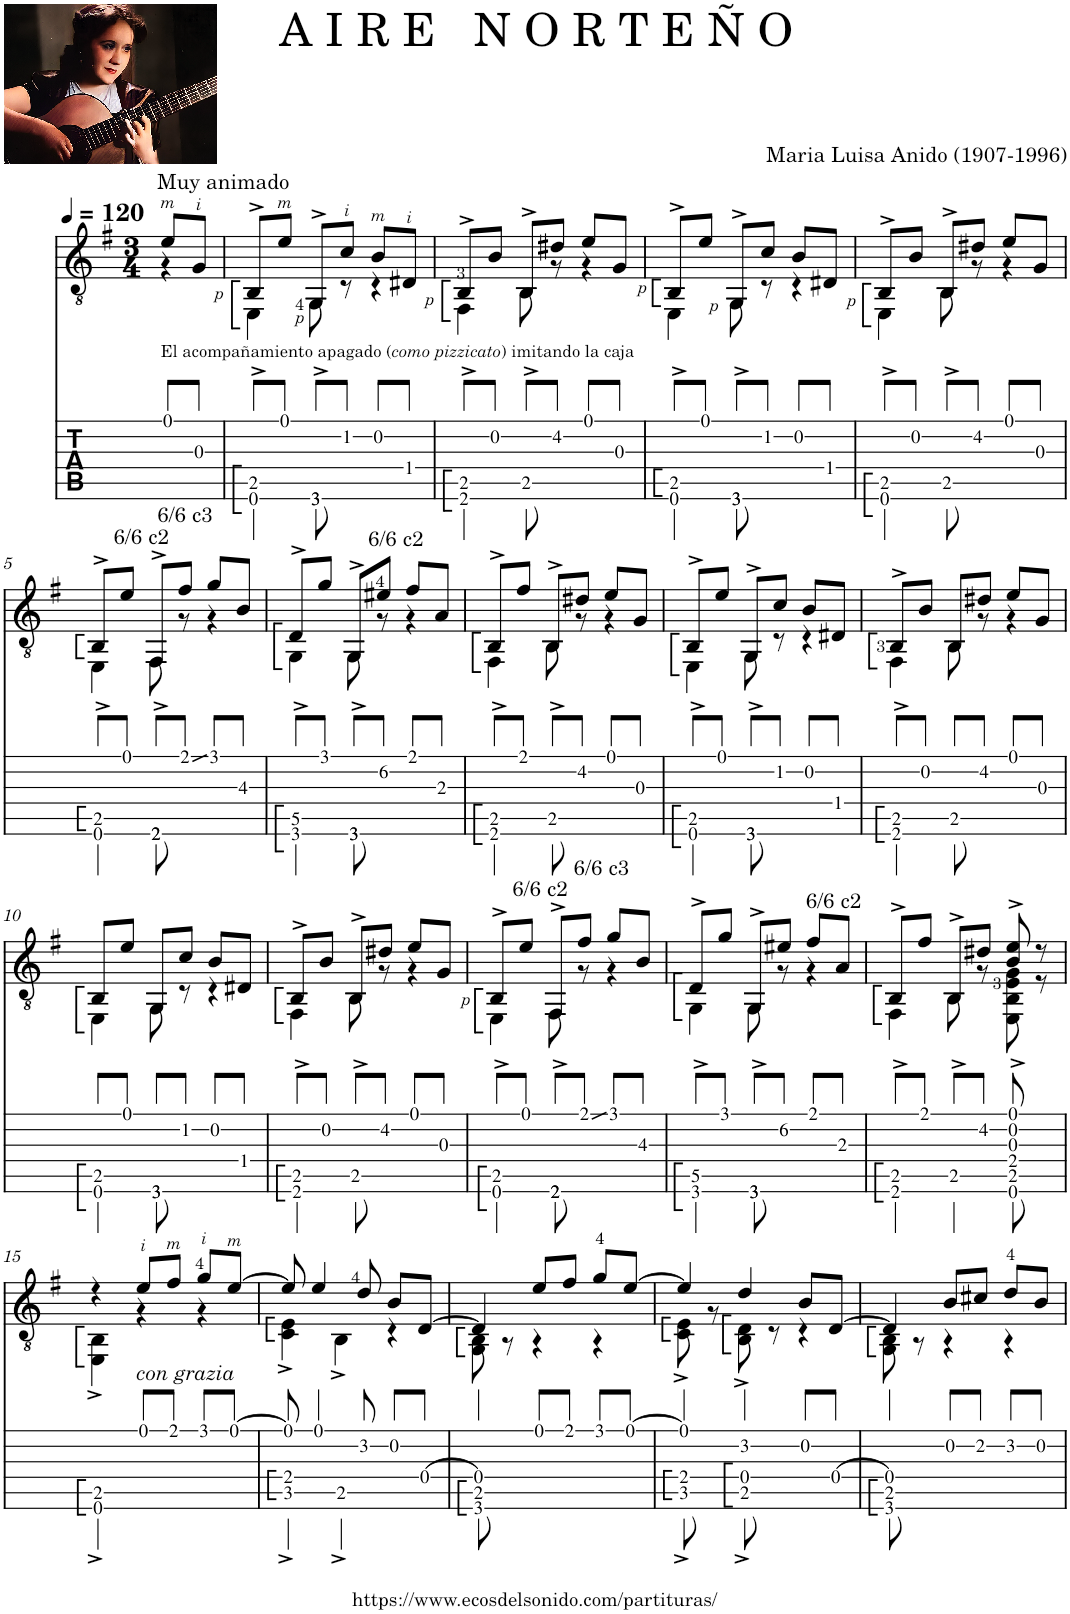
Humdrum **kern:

**kern	**kern
*part2	*part1
*staff2	*staff1
*I"Chitarra classica (Intavolatura)	*I"Classical Guitar
*stria6	*
*	*clefGv2
*k[f#]	*k[f#]
*M3/4	*M3/4
*MM120	*MM120
=	=
*^	*^
!	!	!LO:TX:a:t=Muy animado	!
!LO:TX:a:t=El acompañamiento apagado (	!	!	!
!LO:TX:a:i:t=como pizzicato	!	!	!
!LO:TX:a:t=) imitando la caja	!	!	!
8e/L	4r	8e/L	4r
8G/J	.	8G/J	.
=1	=1	=1	=1
8BB^/L	4EE\	8BB^/L	4EE\
8e/J	.	8e/J	.
8GG^/L	8GG\	8GG^/L	8GG\
8c/J	8r	8c/J	8r
8B/L	4r	8B/L	4r
8D#X/J	.	8D#X/J	.
=2	=2	=2	=2
8BB^/L	4FF#\	8BB^/L	4FF#\
8B/J	.	8B/J	.
8BB^/L	8BB\	8BB^/L	8BB\
8d#X/J	8r	8d#X/J	8r
8e/L	4r	8e/L	4r
8G/J	.	8G/J	.
=3	=3	=3	=3
8BB^/L	4EE\	8BB^/L	4EE\
8e/J	.	8e/J	.
8GG^/L	8GG\	8GG^/L	8GG\
8c/J	8r	8c/J	8r
8B/L	4r	8B/L	4r
8D#X/J	.	8D#X/J	.
=4	=4	=4	=4
8BB^/L	4EE\	8BB^/L	4EE\
8B/J	.	8B/J	.
8BB^/L	8BB\	8BB^/L	8BB\
8d#X/J	8r	8d#X/J	8r
8e/L	4r	8e/L	4r
8G/J	.	8G/J	.
!!LO:LB:g=z	!!
=5	=5	=5	=5
8BB^/L	4EE\	8BB^/L	4EE\
8e/J	.	8e/J	.
!	!	!LO:TX:a:t=6/6 c2	!
8FF#^/L	8FF#\	8FF#^/L	8FF#\
8f#/J	8r	8f#/J	8r
8g/L	4r	8g/L	4r
8B/J	.	8B/J	.
=6	=6	=6	=6
!	!	!LO:TX:a:t=6/6 c3	!
8D^/L	4GG\	8D^/L	4GG\
8g/J	.	8g/J	.
8GG^/L	8GG\	8GG^/L	8GG\
8e#X/J	8r	8e#X/J	8r
!	!	!LO:TX:a:t=6/6 c2	!
8f#/L	4r	8f#/L	4r
8A/J	.	8A/J	.
=7	=7	=7	=7
8BB^/L	4FF#\	8BB^/L	4FF#\
8f#/J	.	8f#/J	.
8BB^/L	8BB\	8BB^/L	8BB\
8d#X/J	8r	8d#X/J	8r
8e/L	4r	8e/L	4r
8G/J	.	8G/J	.
=8	=8	=8	=8
8BB^/L	4EE\	8BB^/L	4EE\
8e/J	.	8e/J	.
8GG^/L	8GG\	8GG^/L	8GG\
8c/J	8r	8c/J	8r
8B/L	4r	8B/L	4r
8D#X/J	.	8D#X/J	.
=9	=9	=9	=9
8BB^/L	4FF#\	8BB^/L	4FF#\
8B/J	.	8B/J	.
8BB/L	8BB\	8BB/L	8BB\
8d#X/J	8r	8d#X/J	8r
8e/L	4r	8e/L	4r
8G/J	.	8G/J	.
!!LO:LB:g=z	!!
=10	=10	=10	=10
8BB/L	4EE\	8BB/L	4EE\
8e/J	.	8e/J	.
8GG/L	8GG\	8GG/L	8GG\
8c/J	8r	8c/J	8r
8B/L	4r	8B/L	4r
8D#X/J	.	8D#X/J	.
=11	=11	=11	=11
8BB^/L	4FF#\	8BB^/L	4FF#\
8B/J	.	8B/J	.
8BB^/L	8BB\	8BB^/L	8BB\
8d#X/J	8r	8d#X/J	8r
8e/L	4r	8e/L	4r
8G/J	.	8G/J	.
=12	=12	=12	=12
8BB^/L	4EE\	8BB^/L	4EE\
8e/J	.	8e/J	.
!	!	!LO:TX:a:t=6/6 c2	!
8FF#^/L	8FF#\	8FF#^/L	8FF#\
8f#/J	8r	8f#/J	8r
!	!	!LO:TX:a:t=6/6 c3	!
8g/L	4r	8g/L	4r
8B/J	.	8B/J	.
=13	=13	=13	=13
8D^/L	4GG\	8D^/L	4GG\
8g/J	.	8g/J	.
8GG^/L	8GG\	8GG^/L	8GG\
8e#X/J	8r	8e#X/J	8r
!	!	!LO:TX:a:t=6/6 c2	!
8f#/L	4r	8f#/L	4r
8A/J	.	8A/J	.
=14	=14	=14	=14
8BB^/L	4FF#\	8BB^/L	4FF#\
8f#/J	.	8f#/J	.
8BB^/L	8BB\	8BB^/L	8BB\
8d#X/J	8r	8d#X/J	8r
8B/^ 8e/^	8EE\ 8BB\ 8E\ 8G\	8B/^ 8e/^	8EE\ 8BB\ 8E\ 8G\
8r	8r	8r	8r
!!LO:LB:g=z	!!
=15	=15	=15	=15
4r	4EE\^ 4BB\^	4r	4EE\^ 4BB\^
!LO:TX:a:i:t=con grazia	!	!	!
8e/L	4r	8e/L	4r
8f#/J	.	8f#/J	.
8g/L	4r	8g/L	4r
[8e/J	.	[8e/J	.
=16	=16	=16	=16
8e/]	4C\^ 4E\^	8e/]	4C\^ 4E\^
4e/	.	4e/	.
.	4BB^\	.	4BB^\
8d/	.	8d/	.
8B/L	4r	8B/L	4r
[8D/J	.	[8D/J	.
=17	=17	=17	=17
4D/]	8GG\ 8BB\	4D/]	8GG\ 8BB\
.	8r	.	8r
8e/L	4r	8e/L	4r
8f#/J	.	8f#/J	.
8g/L	4r	8g/L	4r
[8e/J	.	[8e/J	.
=18	=18	=18	=18
4e/]	8C\^ 8E\^	4e/]	8C\^ 8E\^
.	8r	.	8r
4d/	8BB\^ 8D\^	4d/	8BB\^ 8D\^
.	8r	.	8r
8B/L	4r	8B/L	4r
[8D/J	.	[8D/J	.
=19	=19	=19	=19
4D/]	8GG\ 8BB\	4D/]	8GG\ 8BB\
.	8r	.	8r
8B/L	4r	8B/L	4r
8c#X/J	.	8c#X/J	.
8d/L	4r	8d/L	4r
8B/J	.	8B/J	.
*v	*v	*	*
*	*v	*v
=	=
*-	*-
